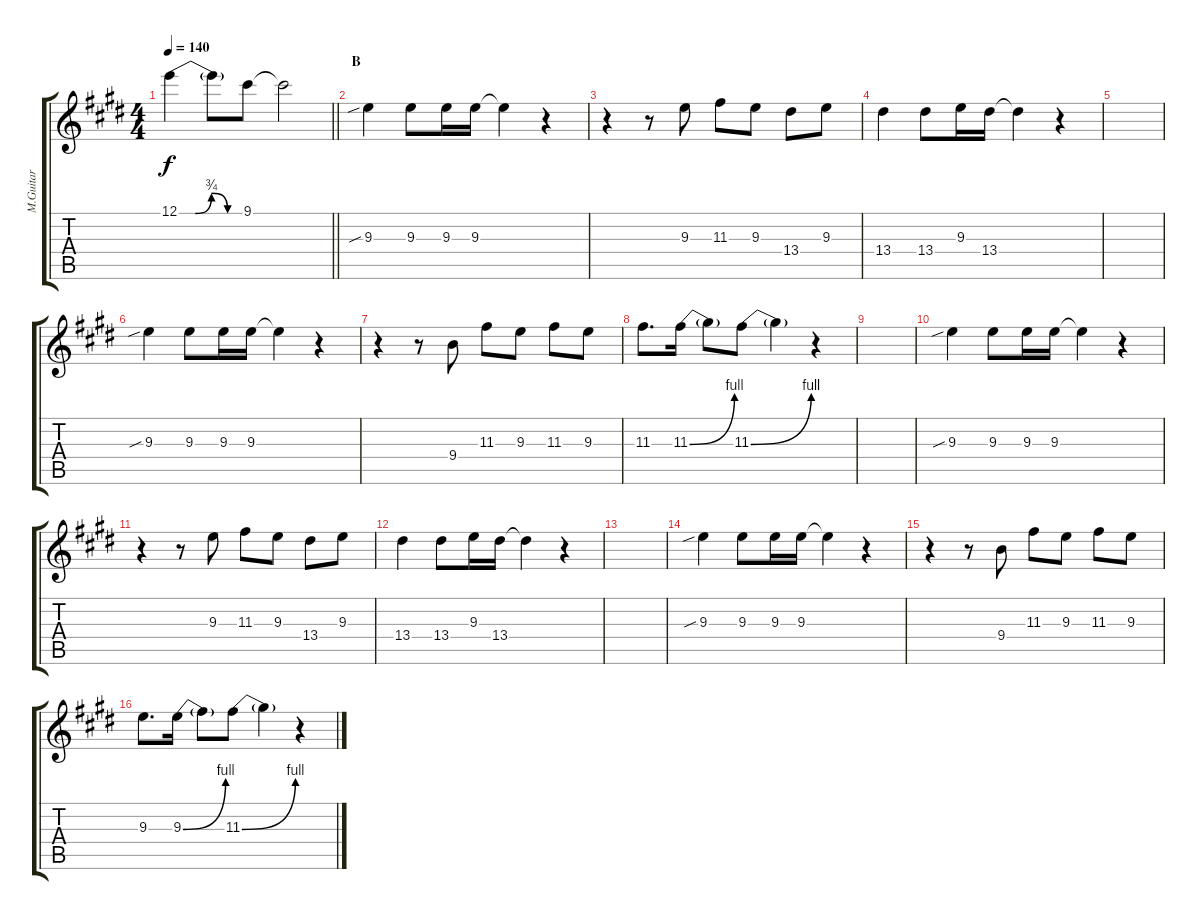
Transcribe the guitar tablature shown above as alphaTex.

\track ("M.Guitar" "M.Guitar") {instrument overdrivenguitar}
\staff {score tabs}
\tuning (E4 B3 G3 D3 A2 E2) {hide}
\ts (4 4)
\tempo 140
\clef g2
\barLineRight lightlight
\ks c#minor
12.1{be (custom 0 0 15 0 30 3 45 0 60 0)}.4{dy f} 12.1{t}.8 9.1.8 9.1{t}.2 |
\section ("" "B")
9.3{sib}.4 9.3.8 9.3.16 9.3.16 9.3{t}.4 r.4 |
r.4 r.8 9.3.8 11.3.8 9.3.8 13.4.8 9.3.8 |
13.4.4 13.4.8 9.3.16 13.4.16 13.4{t}.4 r.4 |
|
9.3{sib}.4 9.3.8 9.3.16 9.3.16 9.3{t}.4 r.4 |
r.4 r.8 9.4.8 11.3.8 9.3.8 11.3.8 9.3.8 |
11.3.8{d} 11.3{be (bend 0 0 60 4)}.16 11.3{t}.8 11.3{be (bend 0 0 60 4)}.8 11.3{t}.4 r.4 |
|
9.3{sib}.4 9.3.8 9.3.16 9.3.16 9.3{t}.4 r.4 |
r.4 r.8 9.3.8 11.3.8 9.3.8 13.4.8 9.3.8 |
13.4.4 13.4.8 9.3.16 13.4.16 13.4{t}.4 r.4 |
|
9.3{sib}.4 9.3.8 9.3.16 9.3.16 9.3{t}.4 r.4 |
r.4 r.8 9.4.8 11.3.8 9.3.8 11.3.8 9.3.8 |
9.3.8{d} 9.3{be (bend 0 0 60 4)}.16 9.3{t}.8 11.3{be (bend 0 0 60 4)}.8 11.3{t}.4 r.4
